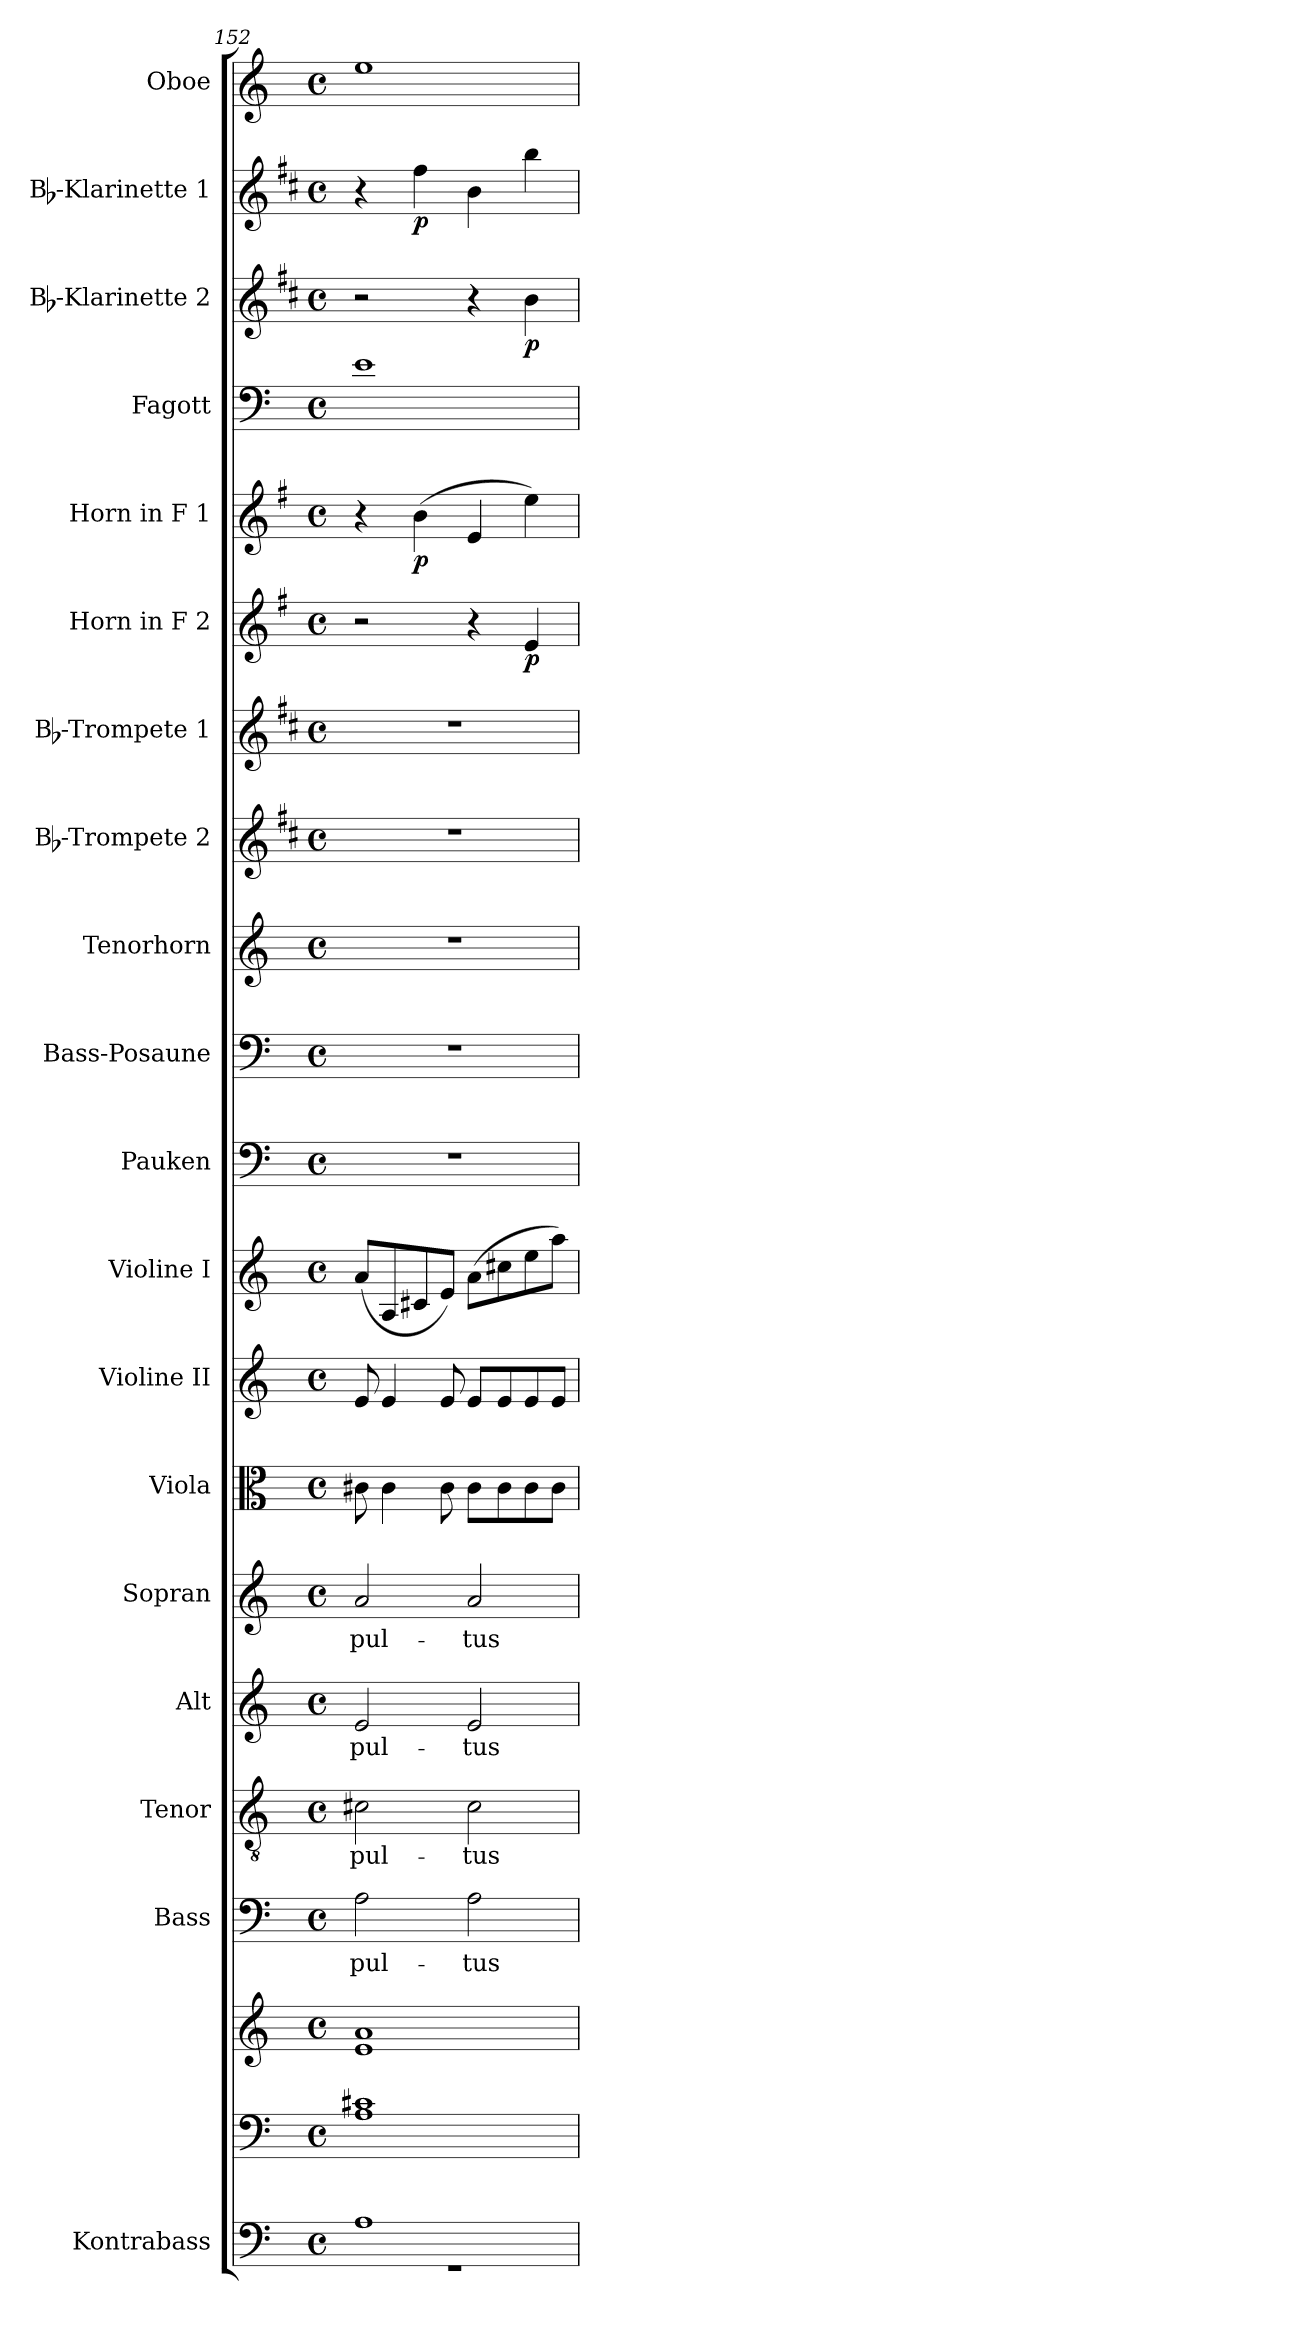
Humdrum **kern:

**kern	**kern	**kern	**kern	**text	**kern	**text	**kern	**text	**kern	**text	**kern	**kern	**kern	**kern	**kern	**kern	**kern	**kern	**kern	**dynam	**kern	**dynam	**kern	**kern	**dynam	**kern	**dynam	**kern
*part20	*part19	*part19	*part18	*part18	*part17	*part17	*part16	*part16	*part15	*part15	*part14	*part13	*part12	*part11	*part10	*part9	*part8	*part7	*part6	*part6	*part5	*part5	*part4	*part3	*part3	*part2	*part2	*part1
*staff21	*staff20	*staff19	*staff18	*staff18	*staff17	*staff17	*staff16	*staff16	*staff15	*staff15	*staff14	*staff13	*staff12	*staff11	*staff10	*staff9	*staff8	*staff7	*staff6	*staff6	*staff5	*staff5	*staff4	*staff3	*staff3	*staff2	*staff2	*staff1
*I"Kontrabass	*	*	*I"Bass	*	*I"Tenor	*	*I"Alt	*	*I"Sopran	*	*I"Viola	*I"Violine II	*I"Violine I	*I"Pauken	*I"Bass-Posaune	*I"Tenorhorn	*I"Bb-Trompete 2	*I"Bb-Trompete 1	*I"Horn in F 2	*	*I"Horn in F 1	*	*I"Fagott	*I"Bb-Klarinette 2	*	*I"Bb-Klarinette 1	*	*I"Oboe
*I'Kb.	*	*	*I'B.	*	*I'T.	*	*I'A.	*	*I'S.	*	*I'Vla.	*I'Vl. II	*I'Vl. I	*I'Pk.	*I'B. Pos.	*I'T. Hrn.	*I'Bb Trp. 2	*I'Bb Trp. 1	*	*	*	*	*I'Fg.	*I'Bb Kl. 2	*	*I'Bb Kl. 1	*	*I'Ob.
*clefF4	*clefF4	*clefG2	*clefF4	*	*clefGv2	*	*clefG2	*	*clefG2	*	*clefC3	*clefG2	*clefG2	*clefF4	*clefF4	*clefG2	*clefG2	*clefG2	*clefG2	*	*clefG2	*	*clefF4	*clefG2	*	*clefG2	*	*clefG2
*ITrd7c12	*	*	*	*	*	*	*	*	*	*	*	*	*	*	*	*ITrd8c14	*ITrd1c2	*ITrd1c2	*ITrd4c7	*	*ITrd4c7	*	*	*ITrd1c2	*	*ITrd1c2	*	*
*k[]	*k[]	*k[]	*k[]	*	*k[]	*	*k[]	*	*k[]	*	*k[]	*k[]	*k[]	*k[]	*k[]	*k[]	*k[]	*k[]	*k[]	*	*k[]	*	*k[]	*k[]	*	*k[]	*	*k[]
*C:	*C:	*C:	*C:	*	*C:	*	*C:	*	*C:	*	*C:	*C:	*C:	*C:	*C:	*C:	*C:	*C:	*C:	*	*C:	*	*C:	*C:	*	*C:	*	*C:
*M4/4	*M4/4	*M4/4	*M4/4	*	*M4/4	*	*M4/4	*	*M4/4	*	*M4/4	*M4/4	*M4/4	*M4/4	*M4/4	*M4/4	*M4/4	*M4/4	*M4/4	*	*M4/4	*	*M4/4	*M4/4	*	*M4/4	*	*M4/4
*met(c)	*met(c)	*met(c)	*met(c)	*	*met(c)	*	*met(c)	*	*met(c)	*	*met(c)	*met(c)	*met(c)	*met(c)	*met(c)	*met(c)	*met(c)	*met(c)	*met(c)	*	*met(c)	*	*met(c)	*met(c)	*	*met(c)	*	*met(c)
=152	=152	=152	=152	=152	=152	=152	=152	=152	=152	=152	=152	=152	=152	=152	=152	=152	=152	=152	=152	=152	=152	=152	=152	=152	=152	=152	=152	=152
*^	*^	*	*	*	*	*	*	*	*	*	*	*	*	*	*	*	*	*	*	*	*	*	*	*	*	*	*	*
!	!	!	!	!	!	!LO:LY:b	!	!LO:LY:b	!	!LO:LY:b	!	!LO:LY:b	!	!	!	!	!	!	!	!	!	!	!	!	!	!	!	!	!	!
1AA	1rGG	1c#X!	1A!	1e! 1a!	2A\	-pul-	2c#X\	-pul-	2e/	-pul-	2a/	-pul-	8c#X\	8e/	(<8a/L	1r	1r	1r	1r	1r	2r	.	4r	.	1e	2r	.	4r	.	1ee
.	.	.	.	.	.	.	.	.	.	.	.	.	4c#\	4e/	8A/	.	.	.	.	.	.	.	.	.	.	.	.	.	.	.
!	!	!	!	!	!	!	!	!	!	!	!	!	!	!	!	!	!	!	!	!	!	!	!	!LO:DY:b	!	!	!	!	!LO:DY:b	!
.	.	.	.	.	.	.	.	.	.	.	.	.	.	.	8c#X/	.	.	.	.	.	.	.	(>4e\	p	.	.	.	4ee\	p	.
.	.	.	.	.	.	.	.	.	.	.	.	.	8c#\	8e/	8e/J)	.	.	.	.	.	.	.	.	.	.	.	.	.	.	.
!	!	!	!	!	!	!LO:LY:b	!	!LO:LY:b	!	!LO:LY:b	!	!LO:LY:b	!	!	!	!	!	!	!	!	!	!	!	!	!	!	!	!	!	!
.	.	.	.	.	2A\	-tus	2c#\	-tus	2e/	-tus	2a/	-tus	8c#\L	8e/L	(>8a\L	.	.	.	.	.	4r	.	4A/	.	.	4r	.	4a\	.	.
.	.	.	.	.	.	.	.	.	.	.	.	.	8c#\	8e/	8cc#X\	.	.	.	.	.	.	.	.	.	.	.	.	.	.	.
!	!	!	!	!	!	!	!	!	!	!	!	!	!	!	!	!	!	!	!	!	!	!LO:DY:b	!	!	!	!	!LO:DY:b	!	!	!
.	.	.	.	.	.	.	.	.	.	.	.	.	8c#\	8e/	8ee\	.	.	.	.	.	4A/	p	4a\)	.	.	4a\	p	4aa\	.	.
.	.	.	.	.	.	.	.	.	.	.	.	.	8c#\J	8e/J	8aa\J)	.	.	.	.	.	.	.	.	.	.	.	.	.	.	.
*v	*v	*	*	*	*	*	*	*	*	*	*	*	*	*	*	*	*	*	*	*	*	*	*	*	*	*	*	*	*	*
*	*v	*v	*	*	*	*	*	*	*	*	*	*	*	*	*	*	*	*	*	*	*	*	*	*	*	*	*	*	*
=	=	=	=	=	=	=	=	=	=	=	=	=	=	=	=	=	=	=	=	=	=	=	=	=	=	=	=	=
*-	*-	*-	*-	*-	*-	*-	*-	*-	*-	*-	*-	*-	*-	*-	*-	*-	*-	*-	*-	*-	*-	*-	*-	*-	*-	*-	*-	*-
